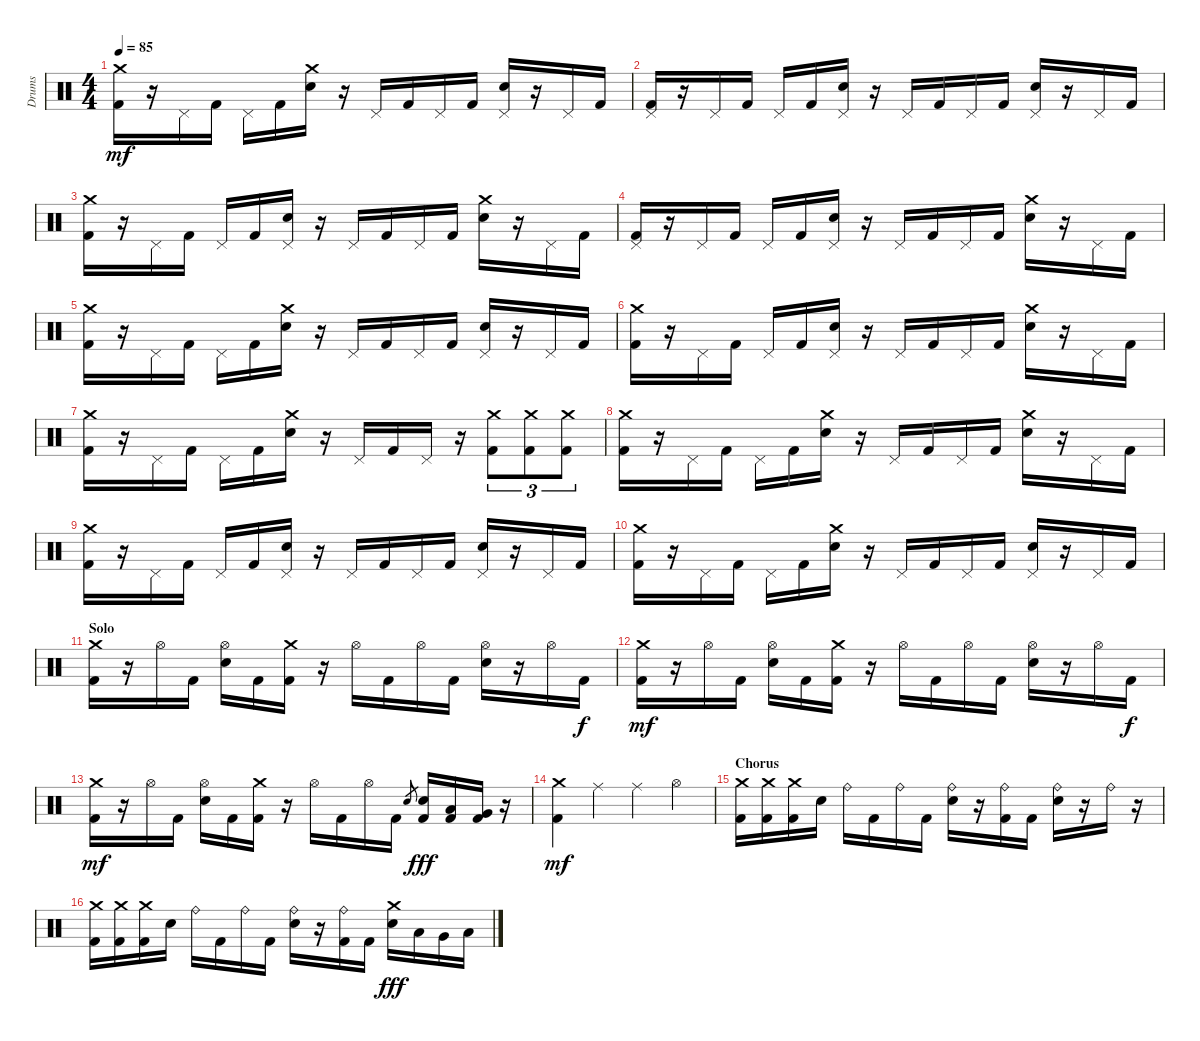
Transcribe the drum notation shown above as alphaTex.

\track ("Drums" "Drums") {instrument percussion}
\staff {score}
\articulation defaults
\ts (4 4)
\tempo 85
\clef neutral
\ks c
("Crash medium (hit)" "Kick (hit) 2").16{dy mf} r.16 "Pedal Hi-Hat (hit)".16 "Kick (hit) 2".16 "Pedal Hi-Hat (hit)".16 "Kick (hit) 2".16 ("Crash medium (hit)" "Electric Snare (hit)").16 r.16 "Pedal Hi-Hat (hit)".16 "Kick (hit) 2".16 "Pedal Hi-Hat (hit)".16 "Kick (hit) 2".16 ("Pedal Hi-Hat (hit)" "Electric Snare (hit)").16 r.16 "Pedal Hi-Hat (hit)".16 "Kick (hit) 2".16 |
("Pedal Hi-Hat (hit)" "Kick (hit) 2").16 r.16 "Pedal Hi-Hat (hit)".16 "Kick (hit) 2".16 "Pedal Hi-Hat (hit)".16 "Kick (hit) 2".16 ("Pedal Hi-Hat (hit)" "Electric Snare (hit)").16 r.16 "Pedal Hi-Hat (hit)".16 "Kick (hit) 2".16 "Pedal Hi-Hat (hit)".16 "Kick (hit) 2".16 ("Pedal Hi-Hat (hit)" "Electric Snare (hit)").16 r.16 "Pedal Hi-Hat (hit)".16 "Kick (hit) 2".16 |
("Crash medium (hit)" "Kick (hit) 2").16 r.16 "Pedal Hi-Hat (hit)".16 "Kick (hit) 2".16 "Pedal Hi-Hat (hit)".16 "Kick (hit) 2".16 ("Pedal Hi-Hat (hit)" "Electric Snare (hit)").16 r.16 "Pedal Hi-Hat (hit)".16 "Kick (hit) 2".16 "Pedal Hi-Hat (hit)".16 "Kick (hit) 2".16 ("Crash medium (hit)" "Electric Snare (hit)").16 r.16 "Pedal Hi-Hat (hit)".16 "Kick (hit) 2".16 |
("Pedal Hi-Hat (hit)" "Kick (hit) 2").16 r.16 "Pedal Hi-Hat (hit)".16 "Kick (hit) 2".16 "Pedal Hi-Hat (hit)".16 "Kick (hit) 2".16 ("Pedal Hi-Hat (hit)" "Electric Snare (hit)").16 r.16 "Pedal Hi-Hat (hit)".16 "Kick (hit) 2".16 "Pedal Hi-Hat (hit)".16 "Kick (hit) 2".16 ("Crash medium (hit)" "Electric Snare (hit)").16 r.16 "Pedal Hi-Hat (hit)".16 "Kick (hit) 2".16 |
("Crash medium (hit)" "Kick (hit) 2").16 r.16 "Pedal Hi-Hat (hit)".16 "Kick (hit) 2".16 "Pedal Hi-Hat (hit)".16 "Kick (hit) 2".16 ("Crash medium (hit)" "Electric Snare (hit)").16 r.16 "Pedal Hi-Hat (hit)".16 "Kick (hit) 2".16 "Pedal Hi-Hat (hit)".16 "Kick (hit) 2".16 ("Pedal Hi-Hat (hit)" "Electric Snare (hit)").16 r.16 "Pedal Hi-Hat (hit)".16 "Kick (hit) 2".16 |
("Crash medium (hit)" "Kick (hit) 2").16 r.16 "Pedal Hi-Hat (hit)".16 "Kick (hit) 2".16 "Pedal Hi-Hat (hit)".16 "Kick (hit) 2".16 ("Pedal Hi-Hat (hit)" "Electric Snare (hit)").16 r.16 "Pedal Hi-Hat (hit)".16 "Kick (hit) 2".16 "Pedal Hi-Hat (hit)".16 "Kick (hit) 2".16 ("Crash medium (hit)" "Electric Snare (hit)").16 r.16 "Pedal Hi-Hat (hit)".16 "Kick (hit) 2".16 |
("Crash medium (hit)" "Kick (hit) 2").16 r.16 "Pedal Hi-Hat (hit)".16 "Kick (hit) 2".16 "Pedal Hi-Hat (hit)".16 "Kick (hit) 2".16 ("Crash medium (hit)" "Electric Snare (hit)").16 r.16 "Pedal Hi-Hat (hit)".16 "Kick (hit) 2".16 "Pedal Hi-Hat (hit)".16 r.16 ("Crash medium (hit)" "Kick (hit) 2").8{tu (3 2)} ("Crash medium (hit)" "Kick (hit) 2").8{tu (3 2)} ("Crash medium (hit)" "Kick (hit) 2").8{tu (3 2)} |
("Crash medium (hit)" "Kick (hit) 2").16 r.16 "Pedal Hi-Hat (hit)".16 "Kick (hit) 2".16 "Pedal Hi-Hat (hit)".16 "Kick (hit) 2".16 ("Crash medium (hit)" "Electric Snare (hit)").16 r.16 "Pedal Hi-Hat (hit)".16 "Kick (hit) 2".16 "Pedal Hi-Hat (hit)".16 "Kick (hit) 2".16 ("Crash medium (hit)" "Electric Snare (hit)").16 r.16 "Pedal Hi-Hat (hit)".16 "Kick (hit) 2".16 |
("Crash medium (hit)" "Kick (hit) 2").16 r.16 "Pedal Hi-Hat (hit)".16 "Kick (hit) 2".16 "Pedal Hi-Hat (hit)".16 "Kick (hit) 2".16 ("Pedal Hi-Hat (hit)" "Electric Snare (hit)").16 r.16 "Pedal Hi-Hat (hit)".16 "Kick (hit) 2".16 "Pedal Hi-Hat (hit)".16 "Kick (hit) 2".16 ("Pedal Hi-Hat (hit)" "Electric Snare (hit)").16 r.16 "Pedal Hi-Hat (hit)".16 "Kick (hit) 2".16 |
("Crash medium (hit)" "Kick (hit) 2").16 r.16 "Pedal Hi-Hat (hit)".16 "Kick (hit) 2".16 "Pedal Hi-Hat (hit)".16 "Kick (hit) 2".16 ("Crash medium (hit)" "Electric Snare (hit)").16 r.16 "Pedal Hi-Hat (hit)".16 "Kick (hit) 2".16 "Pedal Hi-Hat (hit)".16 "Kick (hit) 2".16 ("Pedal Hi-Hat (hit)" "Electric Snare (hit)").16 r.16 "Pedal Hi-Hat (hit)".16 "Kick (hit) 2".16 |
\section ("" "Solo")
("Crash medium (hit)" "Kick (hit) 2").16 r.16 "Hi-Hat (open)".16 "Kick (hit) 2".16 ("Hi-Hat (open)" "Electric Snare (hit)").16 "Kick (hit) 2".16 ("Crash medium (hit)" "Kick (hit) 2").16 r.16 "Hi-Hat (open)".16 "Kick (hit) 2".16 "Hi-Hat (open)".16 "Kick (hit) 2".16 ("Hi-Hat (open)" "Electric Snare (hit)").16 r.16 "Hi-Hat (open)".16 "Kick (hit) 2".16{dy f} |
("Crash medium (hit)" "Kick (hit) 2").16{dy mf} r.16 "Hi-Hat (open)".16 "Kick (hit) 2".16 ("Hi-Hat (open)" "Electric Snare (hit)").16 "Kick (hit) 2".16 ("Crash medium (hit)" "Kick (hit) 2").16 r.16 "Hi-Hat (open)".16 "Kick (hit) 2".16 "Hi-Hat (open)".16 "Kick (hit) 2".16 ("Hi-Hat (open)" "Electric Snare (hit)").16 r.16 "Hi-Hat (open)".16 "Kick (hit) 2".16{dy f} |
("Crash medium (hit)" "Kick (hit) 2").16{dy mf} r.16 "Hi-Hat (open)".16 "Kick (hit) 2".16 ("Hi-Hat (open)" "Electric Snare (hit)").16 "Kick (hit) 2".16 ("Crash medium (hit)" "Kick (hit) 2").16 r.16 "Hi-Hat (open)".16 "Kick (hit) 2".16 "Hi-Hat (open)".16 "Kick (hit) 2".16 "Electric Snare (hit)".8{gr} ("Kick (hit) 2" "Electric Snare (hit)").16{dy fff} ("Kick (hit) 2" "Low Tom (hit)").16 ("Kick (hit) 2" "Very Low Tom (hit)").16 r.16 |
("Kick (hit) 2" "Crash medium (hit)").4{dy mf} "Ride (middle)".4 "Ride (middle)".4 "Hi-Hat (open)".4 |
\section ("" "Chorus")
("Crash medium (hit)" "Kick (hit) 2").16 ("Crash medium (hit)" "Kick (hit) 2").16 ("Crash medium (hit)" "Kick (hit) 2").16 "Electric Snare (hit)".16 "Ride (bell)".16 "Kick (hit) 2".16 "Ride (bell)".16 "Kick (hit) 2".16 ("Ride (bell)" "Electric Snare (hit)").16 r.16 ("Ride (bell)" "Kick (hit) 2").16 "Kick (hit) 2".16 ("Ride (bell)" "Electric Snare (hit)").16 r.16 "Ride (bell)".16 r.16 |
("Crash medium (hit)" "Kick (hit) 2").16 ("Crash medium (hit)" "Kick (hit) 2").16 ("Crash medium (hit)" "Kick (hit) 2").16 "Electric Snare (hit)".16 "Ride (bell)".16 "Kick (hit) 2".16 "Ride (bell)".16 "Kick (hit) 2".16 ("Ride (bell)" "Electric Snare (hit)").16 r.16 ("Ride (bell)" "Kick (hit) 2").16 "Kick (hit) 2".16 ("Crash medium (hit)" "Electric Snare (hit)").16{dy fff} "Low Tom (hit)".16 "Very Low Tom (hit)".16 "Low Floor Tom (hit)".16
